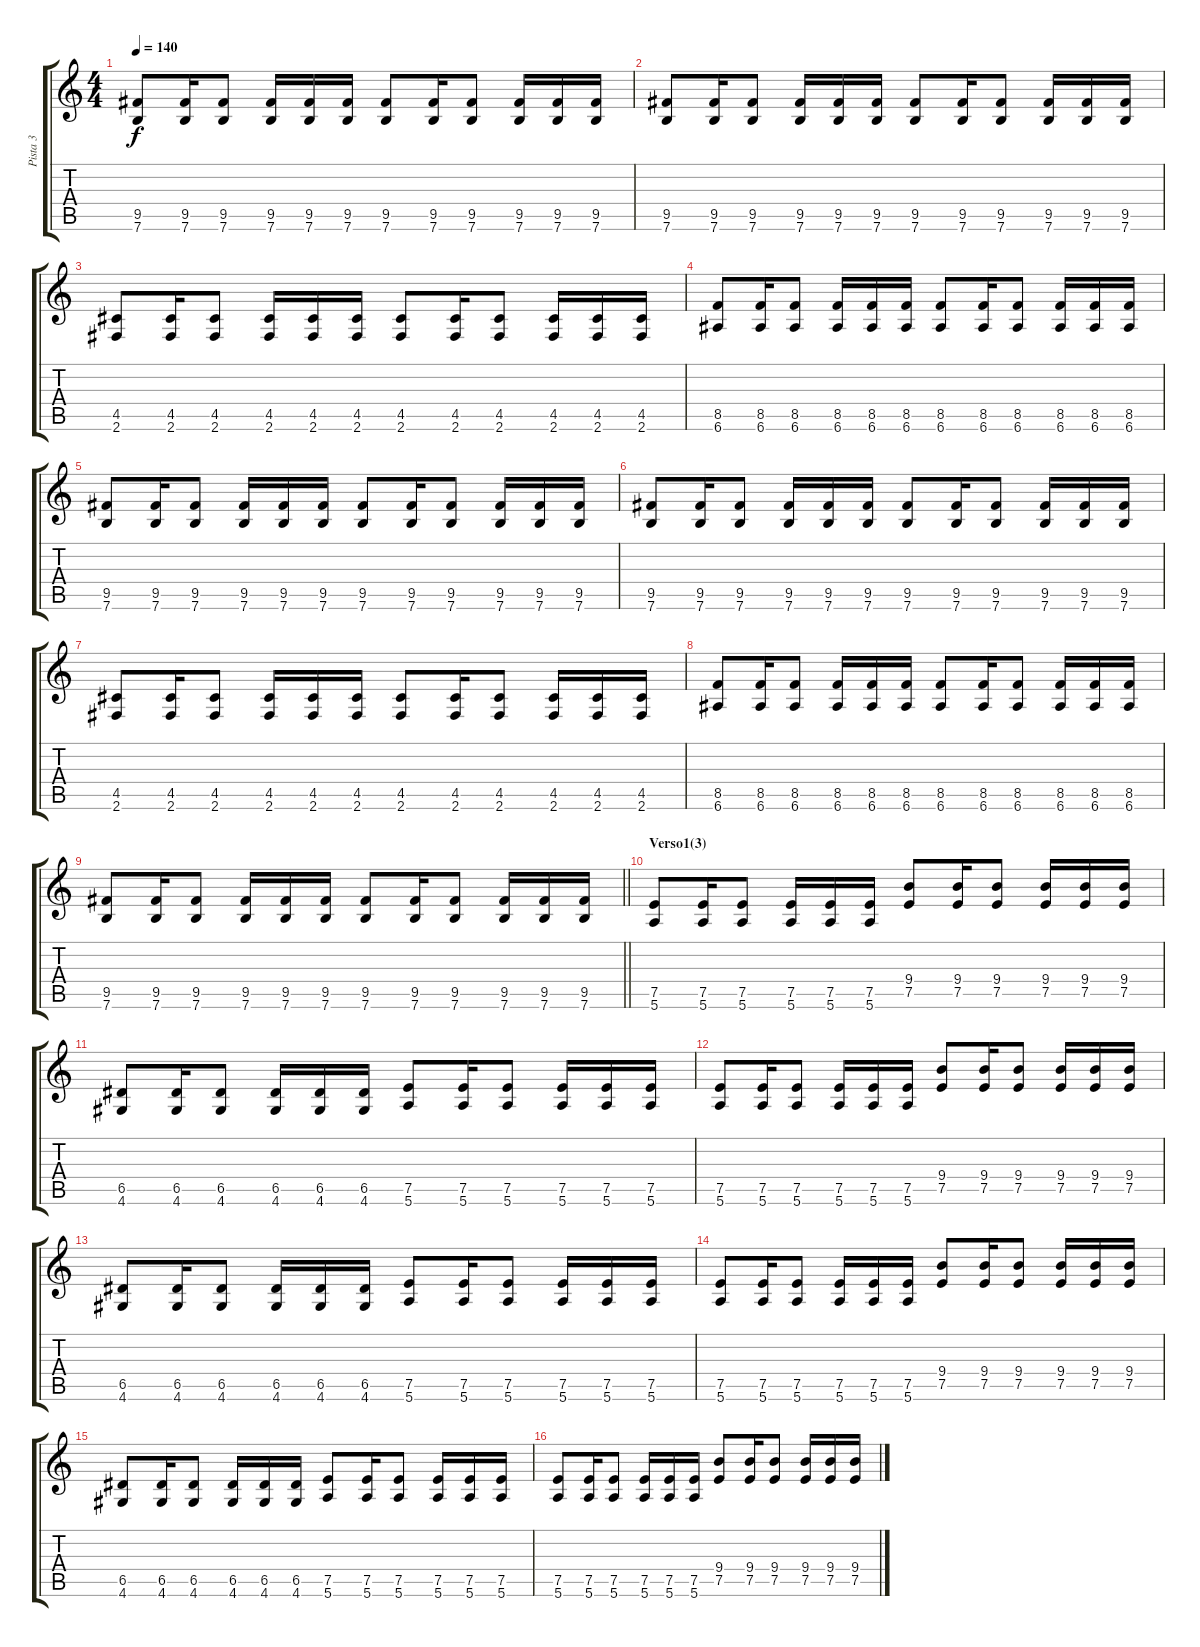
\track ("Pista 3" "Pista 3") {instrument distortionguitar}
\staff {score tabs}
\tuning (E4 B3 G3 D3 A2 E2) {hide}
\ts (4 4)
\tempo 140
\clef g2
\ks c
(9.5 7.6).8{dy f} (9.5 7.6).16 (9.5 7.6).8 (9.5 7.6).16 (9.5 7.6).16 (9.5 7.6).16 (9.5 7.6).8 (9.5 7.6).16 (9.5 7.6).8 (9.5 7.6).16 (9.5 7.6).16 (9.5 7.6).16 |
(9.5 7.6).8 (9.5 7.6).16 (9.5 7.6).8 (9.5 7.6).16 (9.5 7.6).16 (9.5 7.6).16 (9.5 7.6).8 (9.5 7.6).16 (9.5 7.6).8 (9.5 7.6).16 (9.5 7.6).16 (9.5 7.6).16 |
(4.5 2.6).8 (4.5 2.6).16 (4.5 2.6).8 (4.5 2.6).16 (4.5 2.6).16 (4.5 2.6).16 (4.5 2.6).8 (4.5 2.6).16 (4.5 2.6).8 (4.5 2.6).16 (4.5 2.6).16 (4.5 2.6).16 |
(8.5 6.6).8 (8.5 6.6).16 (8.5 6.6).8 (8.5 6.6).16 (8.5 6.6).16 (8.5 6.6).16 (8.5 6.6).8 (8.5 6.6).16 (8.5 6.6).8 (8.5 6.6).16 (8.5 6.6).16 (8.5 6.6).16 |
(9.5 7.6).8 (9.5 7.6).16 (9.5 7.6).8 (9.5 7.6).16 (9.5 7.6).16 (9.5 7.6).16 (9.5 7.6).8 (9.5 7.6).16 (9.5 7.6).8 (9.5 7.6).16 (9.5 7.6).16 (9.5 7.6).16 |
(9.5 7.6).8 (9.5 7.6).16 (9.5 7.6).8 (9.5 7.6).16 (9.5 7.6).16 (9.5 7.6).16 (9.5 7.6).8 (9.5 7.6).16 (9.5 7.6).8 (9.5 7.6).16 (9.5 7.6).16 (9.5 7.6).16 |
(4.5 2.6).8 (4.5 2.6).16 (4.5 2.6).8 (4.5 2.6).16 (4.5 2.6).16 (4.5 2.6).16 (4.5 2.6).8 (4.5 2.6).16 (4.5 2.6).8 (4.5 2.6).16 (4.5 2.6).16 (4.5 2.6).16 |
(8.5 6.6).8 (8.5 6.6).16 (8.5 6.6).8 (8.5 6.6).16 (8.5 6.6).16 (8.5 6.6).16 (8.5 6.6).8 (8.5 6.6).16 (8.5 6.6).8 (8.5 6.6).16 (8.5 6.6).16 (8.5 6.6).16 |
\barLineRight lightlight
(9.5 7.6).8 (9.5 7.6).16 (9.5 7.6).8 (9.5 7.6).16 (9.5 7.6).16 (9.5 7.6).16 (9.5 7.6).8 (9.5 7.6).16 (9.5 7.6).8 (9.5 7.6).16 (9.5 7.6).16 (9.5 7.6).16 |
\section ("" "Verso1(3)")
(7.5 5.6).8 (7.5 5.6).16 (7.5 5.6).8 (7.5 5.6).16 (7.5 5.6).16 (7.5 5.6).16 (9.4 7.5).8 (9.4 7.5).16 (9.4 7.5).8 (9.4 7.5).16 (9.4 7.5).16 (9.4 7.5).16 |
(6.5 4.6).8 (6.5 4.6).16 (6.5 4.6).8 (6.5 4.6).16 (6.5 4.6).16 (6.5 4.6).16 (7.5 5.6).8 (7.5 5.6).16 (7.5 5.6).8 (7.5 5.6).16 (7.5 5.6).16 (7.5 5.6).16 |
(7.5 5.6).8 (7.5 5.6).16 (7.5 5.6).8 (7.5 5.6).16 (7.5 5.6).16 (7.5 5.6).16 (9.4 7.5).8 (9.4 7.5).16 (9.4 7.5).8 (9.4 7.5).16 (9.4 7.5).16 (9.4 7.5).16 |
(6.5 4.6).8 (6.5 4.6).16 (6.5 4.6).8 (6.5 4.6).16 (6.5 4.6).16 (6.5 4.6).16 (7.5 5.6).8 (7.5 5.6).16 (7.5 5.6).8 (7.5 5.6).16 (7.5 5.6).16 (7.5 5.6).16 |
(7.5 5.6).8 (7.5 5.6).16 (7.5 5.6).8 (7.5 5.6).16 (7.5 5.6).16 (7.5 5.6).16 (9.4 7.5).8 (9.4 7.5).16 (9.4 7.5).8 (9.4 7.5).16 (9.4 7.5).16 (9.4 7.5).16 |
(6.5 4.6).8 (6.5 4.6).16 (6.5 4.6).8 (6.5 4.6).16 (6.5 4.6).16 (6.5 4.6).16 (7.5 5.6).8 (7.5 5.6).16 (7.5 5.6).8 (7.5 5.6).16 (7.5 5.6).16 (7.5 5.6).16 |
(7.5 5.6).8 (7.5 5.6).16 (7.5 5.6).8 (7.5 5.6).16 (7.5 5.6).16 (7.5 5.6).16 (9.4 7.5).8 (9.4 7.5).16 (9.4 7.5).8 (9.4 7.5).16 (9.4 7.5).16 (9.4 7.5).16
